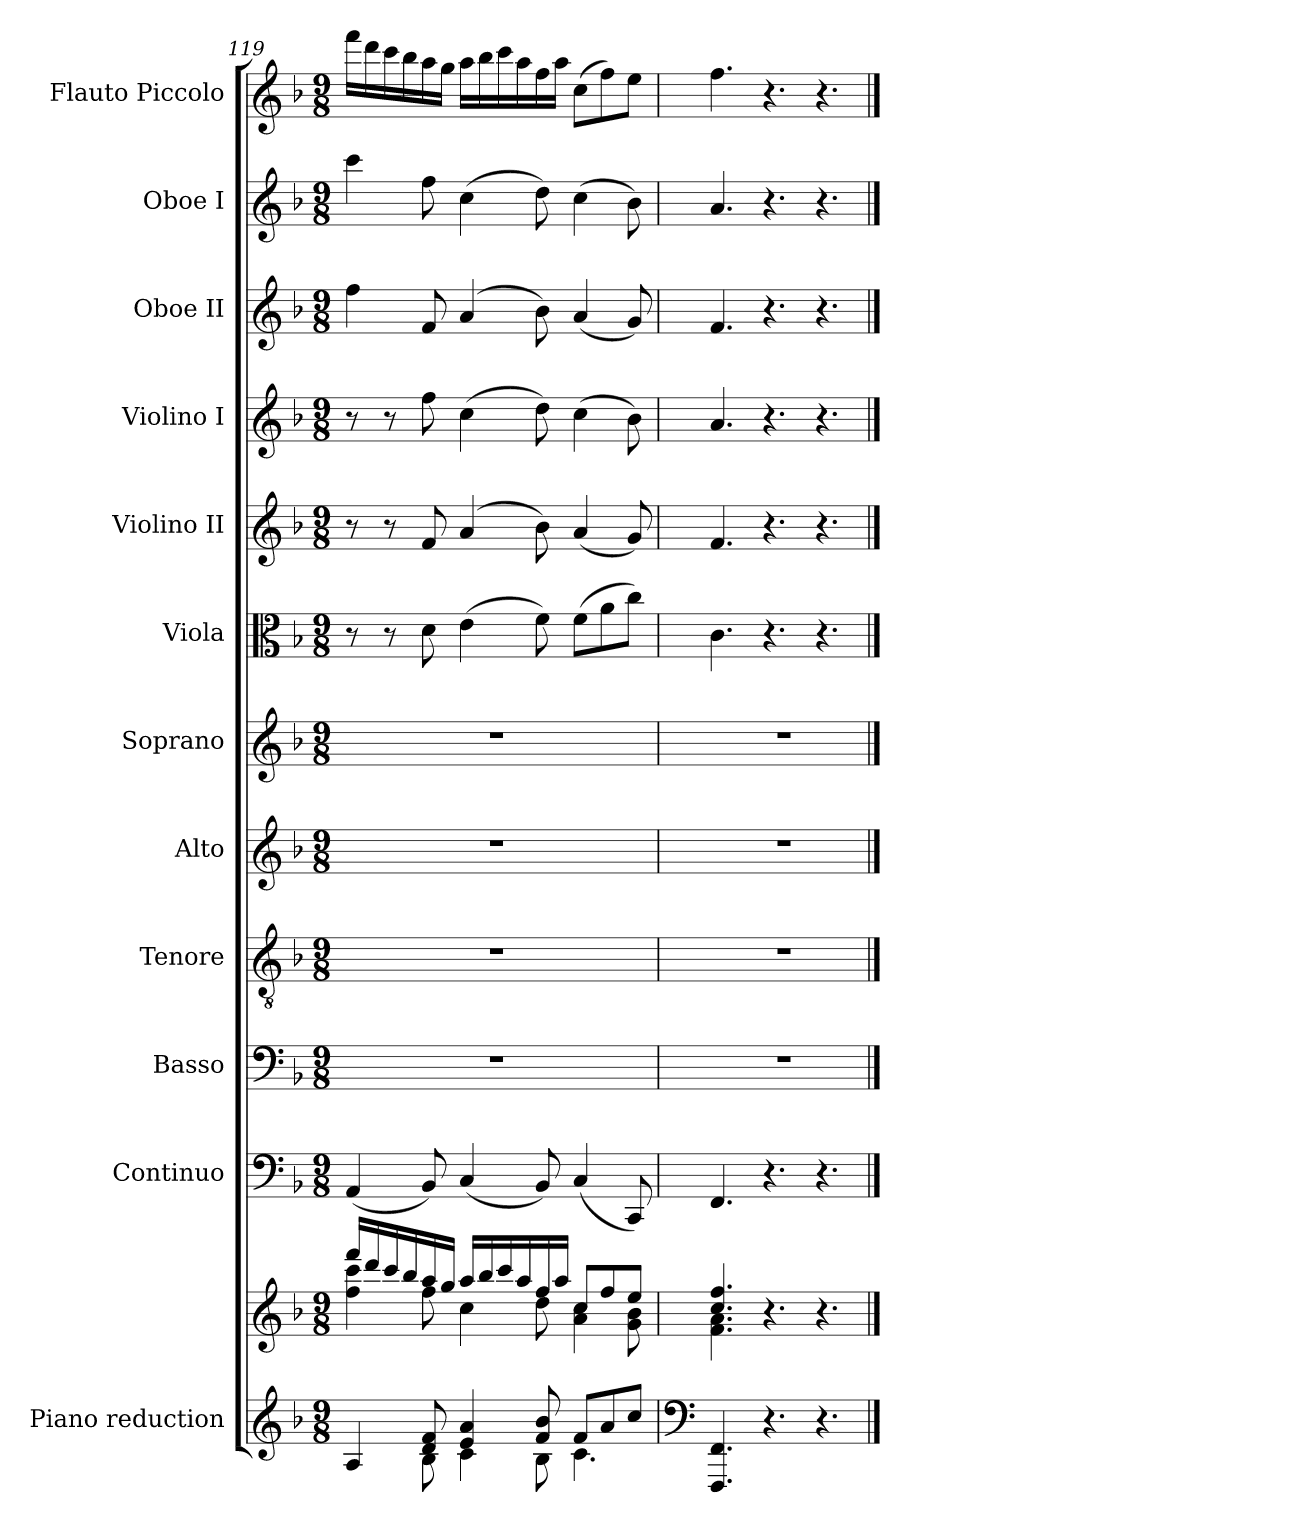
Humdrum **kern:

**kern	**kern	**kern	**kern	**kern	**kern	**kern	**kern	**kern	**kern	**kern	**kern	**kern
*part12	*part12	*part11	*part10	*part9	*part8	*part7	*part6	*part5	*part4	*part3	*part2	*part1
*staff13	*staff12	*staff11	*staff10	*staff9	*staff8	*staff7	*staff6	*staff5	*staff4	*staff3	*staff2	*staff1
*I"Piano reduction	*	*I"Continuo	*I"Basso	*I"Tenore	*I"Alto	*I"Soprano	*I"Viola	*I"Violino II	*I"Violino I	*I"Oboe II	*I"Oboe I	*I"Flauto Piccolo
*I'Pno	*	*	*	*	*	*	*	*	*	*I'Ob	*I'Ob	*I'Picc
!!LO:PB:g=z
*clefG2	*clefG2	*clefF4	*clefF4	*clefGv2	*clefG2	*clefG2	*clefC3	*clefG2	*clefG2	*clefG2	*clefG2	*clefG2
*	*	*	*	*	*	*	*	*	*	*	*	*ITrd-7c-12
*k[b-]	*k[b-]	*k[b-]	*k[b-]	*k[b-]	*k[b-]	*k[b-]	*k[b-]	*k[b-]	*k[b-]	*k[b-]	*k[b-]	*k[b-]
*M9/8	*M9/8	*M9/8	*M9/8	*M9/8	*M9/8	*M9/8	*M9/8	*M9/8	*M9/8	*M9/8	*M9/8	*M9/8
=119	=119	=119	=119	=119	=119	=119	=119	=119	=119	=119	=119	=119
*^	*^	*	*	*	*	*	*	*	*	*	*	*
4A/	4ryy	16fff/LL	4ff\ 4ccc\	(4AA/	8%9r	8%9r	8%9r	8%9r	8r	8r	8r	4ff\	4ccc\	16ffff\LL
.	.	16ddd/	.	.	.	.	.	.	.	.	.	.	.	16dddd\
.	.	16ccc/	.	.	.	.	.	.	8r	8r	8r	.	.	16cccc\
.	.	16bb-/	.	.	.	.	.	.	.	.	.	.	.	16bbb-\
8d/ 8f/	8B-\	16aa/	8ff\	8BB-/)	.	.	.	.	8d\	8f/	8ff\	8f/	8ff\	16aaa\
.	.	16gg/JJ	.	.	.	.	.	.	.	.	.	.	.	16ggg\JJ
4e/ 4a/	4c\	16aa/LL	4cc\	(4C/	.	.	.	.	(4e\	(4a/	(4cc\	(4a/	(4cc\	16aaa\LL
.	.	16bb-/	.	.	.	.	.	.	.	.	.	.	.	16bbb-\
.	.	16ccc/	.	.	.	.	.	.	.	.	.	.	.	16cccc\
.	.	16aa/	.	.	.	.	.	.	.	.	.	.	.	16aaa\
8f/ 8b-/	8B-\	16ff/	8dd\	8BB-/)	.	.	.	.	8f\)	8b-\)	8dd\)	8b-\)	8dd\)	16fff\
.	.	16aa/JJ	.	.	.	.	.	.	.	.	.	.	.	16aaa\JJ
8f/L	4.c\	8cc/L	4a\ 4cc\	(4C/	.	.	.	.	(8f\L	(4a/	(4cc\	(4a/	(4cc\	(8ccc\L
8a/	.	8ff/	.	.	.	.	.	.	8a\	.	.	.	.	8fff\)
8cc/J	.	8ee/J	8g\ 8b-\	8CC/)	.	.	.	.	8cc\J)	8g/)	8b-\)	8g/)	8b-\)	8eee\J
*v	*v	*	*	*	*	*	*	*	*	*	*	*	*	*
=120	=120	=120	=120	=120	=120	=120	=120	=120	=120	=120	=120	=120	=120
*clefF4	*	*	*	*	*	*	*	*	*	*	*	*	*
4.FFF/ 4.FF/	4.cc/ 4.ff/	4.f\ 4.a\	4.FF/	8%9r	8%9r	8%9r	8%9r	4.c\	4.f/	4.a/	4.f/	4.a/	4.fff\
4.r	4.r	4.ryy	4.r	.	.	.	.	4.r	4.r	4.r	4.r	4.r	4.r
4.r	4.r	4.ryy	4.r	.	.	.	.	4.r	4.r	4.r	4.r	4.r	4.r
*	*v	*v	*	*	*	*	*	*	*	*	*	*	*
==	==	==	==	==	==	==	==	==	==	==	==	==
*-	*-	*-	*-	*-	*-	*-	*-	*-	*-	*-	*-	*-
